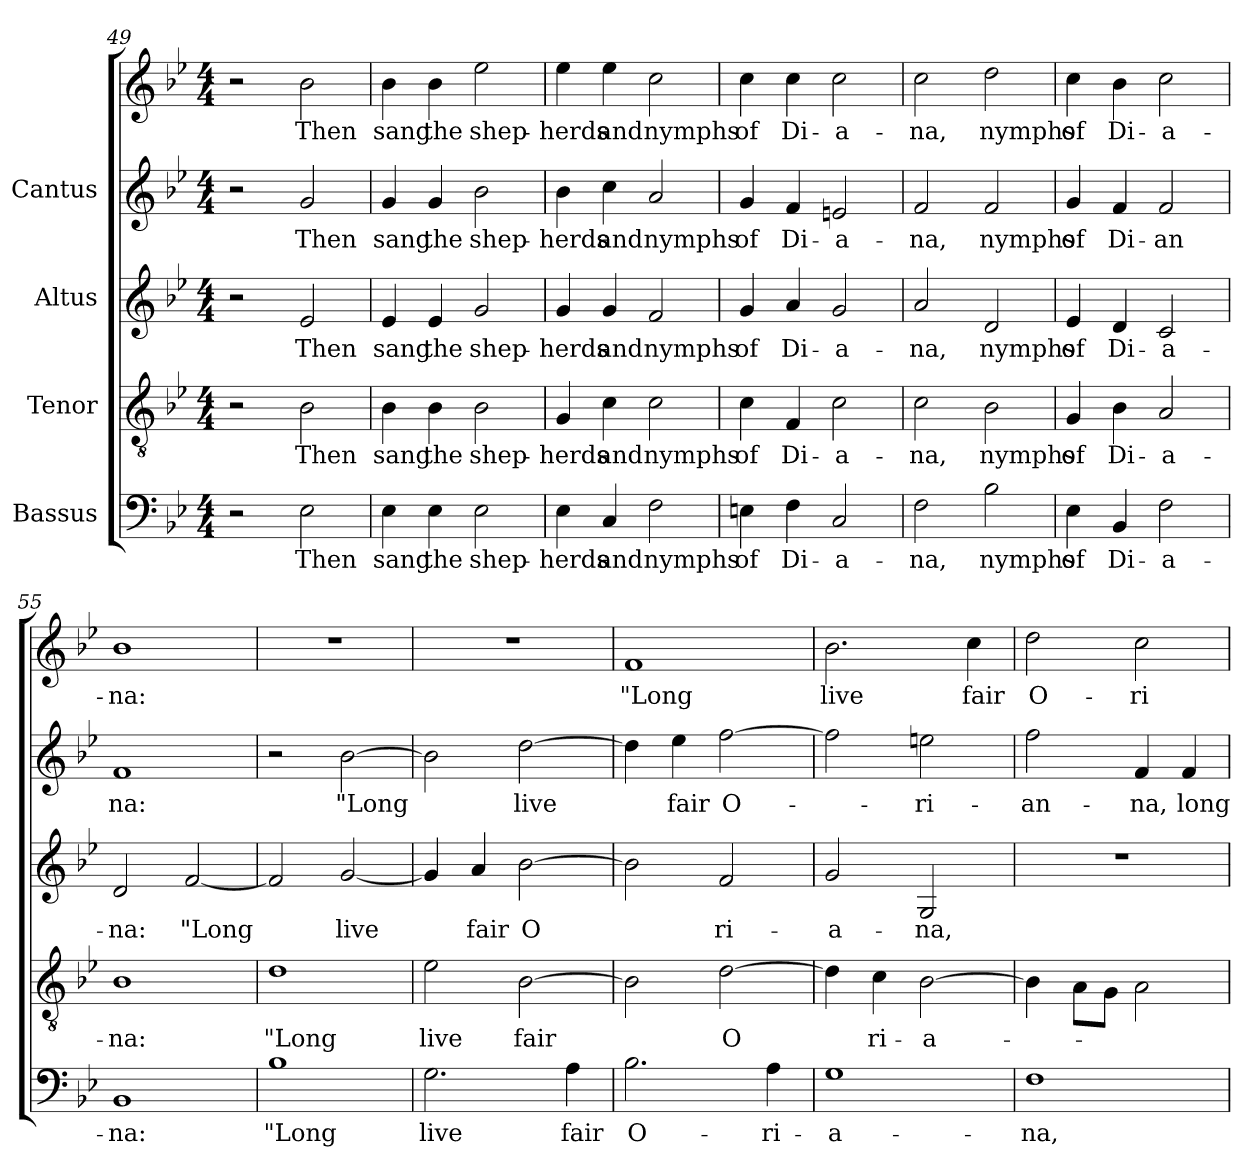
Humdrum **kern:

**kern	**text	**kern	**text	**kern	**text	**kern	**text	**kern	**text
*part4	*part4	*part3	*part3	*part2	*part2	*part1	*part1	*part1	*part1
*staff5	*staff5	*staff4	*staff4	*staff3	*staff3	*staff2	*staff2	*staff1	*staff1
*I"Bassus	*	*I"Tenor	*	*I"Altus	*	*I"Cantus	*	*	*
*clefF4	*	*clefGv2	*	*clefG2	*	*clefG2	*	*clefG2	*
*k[b-e-]	*	*k[b-e-]	*	*k[b-e-]	*	*k[b-e-]	*	*k[b-e-]	*
*B-:	*	*B-:	*	*B-:	*	*B-:	*	*B-:	*
*M4/4	*	*M4/4	*	*M4/4	*	*M4/4	*	*M4/4	*
=49	=49	=49	=49	=49	=49	=49	=49	=49	=49
2r	.	2r	.	2r	.	2r	.	2r	.
!	!LO:LY:b:cj	!	!LO:LY:b:cj	!	!LO:LY:b:cj	!	!LO:LY:b:cj	!	!LO:LY:b:cj
2E-\	Then	2B-\	Then	2e-/	Then	2g/	Then	2b-\	Then
!!LO:LB:g=z
=50	=50	=50	=50	=50	=50	=50	=50	=50	=50
!	!LO:LY:b:cj	!	!LO:LY:b:cj	!	!LO:LY:b:cj	!	!LO:LY:b:cj	!	!LO:LY:b:cj
4E-\	sang	4B-\	sang	4e-/	sang	4g/	-sang	4b-\	sang
!	!LO:LY:b:cj	!	!LO:LY:b:cj	!	!LO:LY:b:cj	!	!LO:LY:b:cj	!	!LO:LY:b:cj
4E-\	the	4B-\	the	4e-/	the	4g/	the	4b-\	the
!	!LO:LY:b:cj	!	!LO:LY:b:cj	!	!LO:LY:b:cj	!	!LO:LY:b:cj	!	!LO:LY:b:cj
2E-\	shep-	2B-\	shep-	2g/	shep-	2b-\	shep-	2ee-\	shep-
=51	=51	=51	=51	=51	=51	=51	=51	=51	=51
!	!LO:LY:b:cj	!	!LO:LY:b:cj	!	!LO:LY:b:cj	!	!LO:LY:b:cj	!	!LO:LY:b:cj
4E-\	-herds	4G/	-herds	4g/	-herds	4b-\	herds	4ee-\	-herds
!	!LO:LY:b:cj	!	!LO:LY:b:cj	!	!LO:LY:b:cj	!	!LO:LY:b:cj	!	!LO:LY:b:cj
4C/	and	4c\	and	4g/	and	4cc\	and	4ee-\	and
!	!LO:LY:b:cj	!	!LO:LY:b:cj	!	!LO:LY:b:cj	!	!LO:LY:b:cj	!	!LO:LY:b:cj
2F\	nymphs	2c\	nymphs	2f/	nymphs	2a/	nymphs	2cc\	nymphs
=52	=52	=52	=52	=52	=52	=52	=52	=52	=52
!	!LO:LY:b:cj	!	!LO:LY:b:cj	!	!LO:LY:b:cj	!	!LO:LY:b:cj	!	!LO:LY:b:cj
4En\	of	4c\	of	4g/	of	4g/	-of	4cc\	of
!	!LO:LY:b:cj	!	!LO:LY:b:cj	!	!LO:LY:b:cj	!	!LO:LY:b:cj	!	!LO:LY:b:cj
4F\	Di-	4F/	Di-	4a/	Di-	4f/	Di-	4cc\	Di-
!	!LO:LY:b:cj	!	!LO:LY:b:cj	!	!LO:LY:b:cj	!	!LO:LY:b:cj	!	!LO:LY:b:cj
2C/	-a-	2c\	-a-	2g/	-a-	2en/	-a-	2cc\	-a-
=53	=53	=53	=53	=53	=53	=53	=53	=53	=53
!	!LO:LY:b:cj	!	!LO:LY:b:cj	!	!LO:LY:b:cj	!	!LO:LY:b:cj	!	!LO:LY:b:cj
2F\	-na,	2c\	-na,	2a/	-na,	2f/	na,	2cc\	-na,
!	!LO:LY:b:cj	!	!LO:LY:b:cj	!	!LO:LY:b:cj	!	!LO:LY:b:cj	!	!LO:LY:b:cj
2B-\	nymphs	2B-\	nymphs	2d/	nymphs	2f/	nymphs	2dd\	nymphs
=54	=54	=54	=54	=54	=54	=54	=54	=54	=54
!	!LO:LY:b:cj	!	!LO:LY:b:cj	!	!LO:LY:b:cj	!	!LO:LY:b:cj	!	!LO:LY:b:cj
4E-\	of	4G/	of	4e-/	of	4g/	-of	4cc\	of
!	!LO:LY:b:cj	!	!LO:LY:b:cj	!	!LO:LY:b:cj	!	!LO:LY:b:cj	!	!LO:LY:b:cj
4BB-/	Di-	4B-\	Di-	4d/	Di-	4f/	Di-	4b-\	Di-
!	!LO:LY:b:cj	!	!LO:LY:b:cj	!	!LO:LY:b:cj	!	!LO:LY:b:cj	!	!LO:LY:b:cj
2F\	-a-	2A/	-a-	2c/	-a-	2f/	-an	2cc\	-a-
=55	=55	=55	=55	=55	=55	=55	=55	=55	=55
!	!LO:LY:b:cj	!	!LO:LY:b:cj	!	!LO:LY:b:cj	!	!LO:LY:b:cj	!	!LO:LY:b:cj
1BB-	-na:	1B-	-na:	2d/	-na:	1f	na:	1b-	na:
!	!	!	!	!	!LO:LY:b:cj	!	!	!	!
.	.	.	.	[<2f/	"Long	.	.	.	.
!!LO:PB:g=z
=56	=56	=56	=56	=56	=56	=56	=56	=56	=56
!	!LO:LY:b:cj	!	!LO:LY:b:cj	!	!LO:LY:b:cj	!	!	!	!
1B-	"Long	1d	"Long	2f/]	.	2r	.	1r	.
!	!	!	!	!	!LO:LY:b:cj	!	!LO:LY:b:cj	!	!
.	.	.	.	[<2g/	live	[>2b-\	"Long	.	.
=57	=57	=57	=57	=57	=57	=57	=57	=57	=57
!	!LO:LY:b:cj	!	!LO:LY:b:cj	!	!LO:LY:b:cj	!	!LO:LY:b:cj	!	!
2.G\	live	2e-\	live	4g/]	.	2b-\]	.	1r	.
!	!	!	!	!	!LO:LY:b:cj	!	!	!	!
.	.	.	.	4a/	fair	.	.	.	.
!	!	!	!LO:LY:b:cj	!	!LO:LY:b:cj	!	!LO:LY:b:cj	!	!
.	.	[>2B-\	fair	[>2b-\	O-	[>2dd\	live	.	.
!	!LO:LY:b:cj	!	!	!	!	!	!	!	!
4A\	fair	.	.	.	.	.	.	.	.
=58	=58	=58	=58	=58	=58	=58	=58	=58	=58
!	!LO:LY:b:cj	!	!LO:LY:b:cj	!	!LO:LY:b:cj	!	!LO:LY:b:cj	!	!LO:LY:b:cj
2.B-\	O-	2B-\]	.	2b-\]	-	4dd\]	.	1f	"Long
!	!	!	!	!	!	!	!LO:LY:b:cj	!	!
.	.	.	.	.	.	4ee-\	fair	.	.
!	!	!	!LO:LY:b:cj	!	!LO:LY:b:cj	!	!LO:LY:b:cj	!	!
.	.	[>2d\	O-	2f/	ri-	[>2ff\	O-	.	.
!	!LO:LY:b:cj	!	!	!	!	!	!	!	!
4A\	-ri-	.	.	.	.	.	.	.	.
=59	=59	=59	=59	=59	=59	=59	=59	=59	=59
!	!LO:LY:b:cj	!	!LO:LY:b:cj	!	!LO:LY:b:cj	!	!LO:LY:b:cj	!	!LO:LY:b:cj
1G	-a-	4d\]	-	2g/	-a-	2ff\]	.	2.b-\	-live
!	!	!	!LO:LY:b:cj	!	!	!	!	!	!
.	.	4c\	ri-	.	.	.	.	.	.
!	!	!	!LO:LY:b:cj	!	!LO:LY:b:cj	!	!LO:LY:b:cj	!	!
.	.	[>2B-\	-a-	2G/	-na,	2een\	ri-	.	.
!	!	!	!	!	!	!	!	!	!LO:LY:b:cj
.	.	.	.	.	.	.	.	4cc\	fair
=60	=60	=60	=60	=60	=60	=60	=60	=60	=60
!	!LO:LY:b:cj	!	!	!	!	!	!LO:LY:b:cj	!	!LO:LY:b:cj
1F	-na,	4B-\]	.	1r	.	2ff\	-an-	2dd\	-O-
.	.	8A\L	.	.	.	.	.	.	.
.	.	8G\J	.	.	.	.	.	.	.
!	!	!	!	!	!	!	!LO:LY:b:cj	!	!LO:LY:b:cj
.	.	2A\	.	.	.	4f/	-na,	2cc\	-ri-
!	!	!	!	!	!	!	!LO:LY:b:cj	!	!
.	.	.	.	.	.	4f/	long	.	.
=	=	=	=	=	=	=	=	=	=
*-	*-	*-	*-	*-	*-	*-	*-	*-	*-
